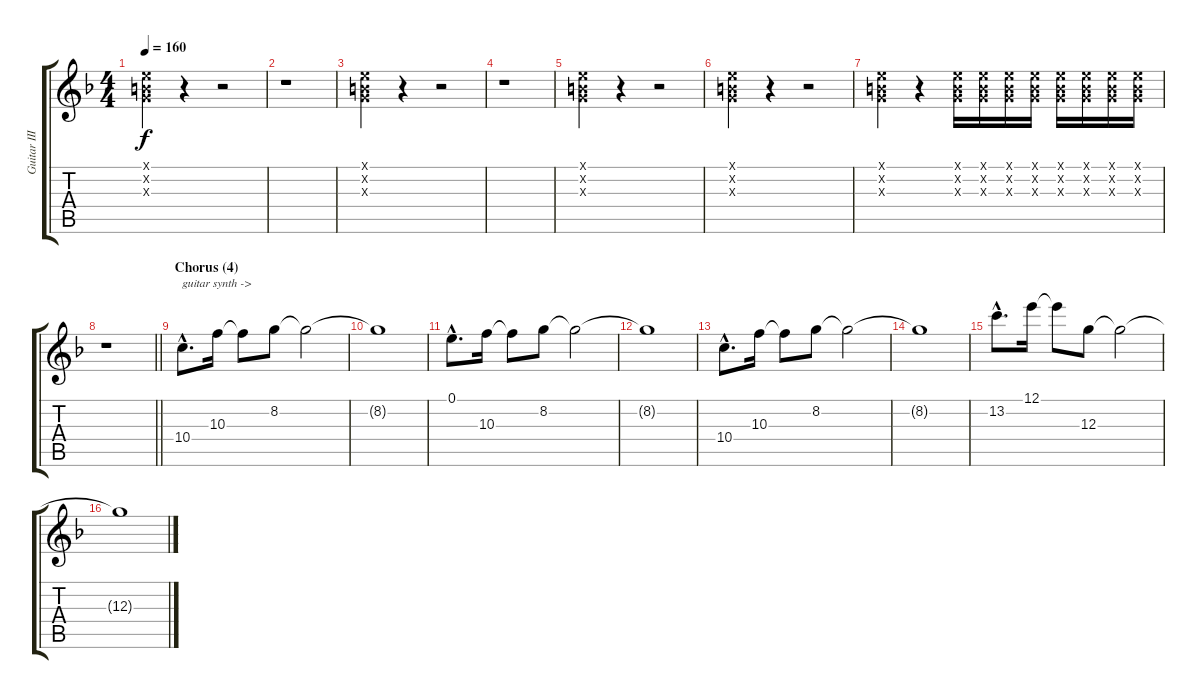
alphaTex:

\track ("Guitar III (Jun)" "Guitar III") {instrument electricguitarjazz}
\staff {score tabs}
\tuning (E4 B3 G3 D3 A2 E2) {hide}
\ts (4 4)
\tempo 160
\clef g2
\ks f
(0.1{x} 0.2{x} 0.3{x}).4{dy f} r.4 r.2 |
r.1 |
(0.1{x} 0.2{x} 0.3{x}).4 r.4 r.2 |
r.1 |
(0.1{x} 0.2{x} 0.3{x}).4 r.4 r.2 |
(0.1{x} 0.2{x} 0.3{x}).4 r.4 r.2 |
(0.1{x} 0.2{x} 0.3{x}).4 r.4 (0.1{x} 0.2{x} 0.3{x}).16 (0.1{x} 0.2{x} 0.3{x}).16 (0.1{x} 0.2{x} 0.3{x}).16 (0.1{x} 0.2{x} 0.3{x}).16 (0.1{x} 0.2{x} 0.3{x}).16 (0.1{x} 0.2{x} 0.3{x}).16 (0.1{x} 0.2{x} 0.3{x}).16 (0.1{x} 0.2{x} 0.3{x}).16 |
\barLineRight lightlight
r.1 |
\section ("" "Chorus (4)")
10.4{hac}.8{d txt "guitar synth ->"} 10.3.16 10.3{t}.8 8.2.8 8.2{t}.2 |
8.2{t}.1 |
0.1{hac}.8{d} 10.3.16 10.3{t}.8 8.2.8 8.2{t}.2 |
8.2{t}.1 |
10.4{hac}.8{d} 10.3.16 10.3{t}.8 8.2.8 8.2{t}.2 |
8.2{t}.1 |
13.2{hac}.8{d} 12.1.16 12.1{t}.8 12.3.8 12.3{t}.2 |
12.3{t}.1
